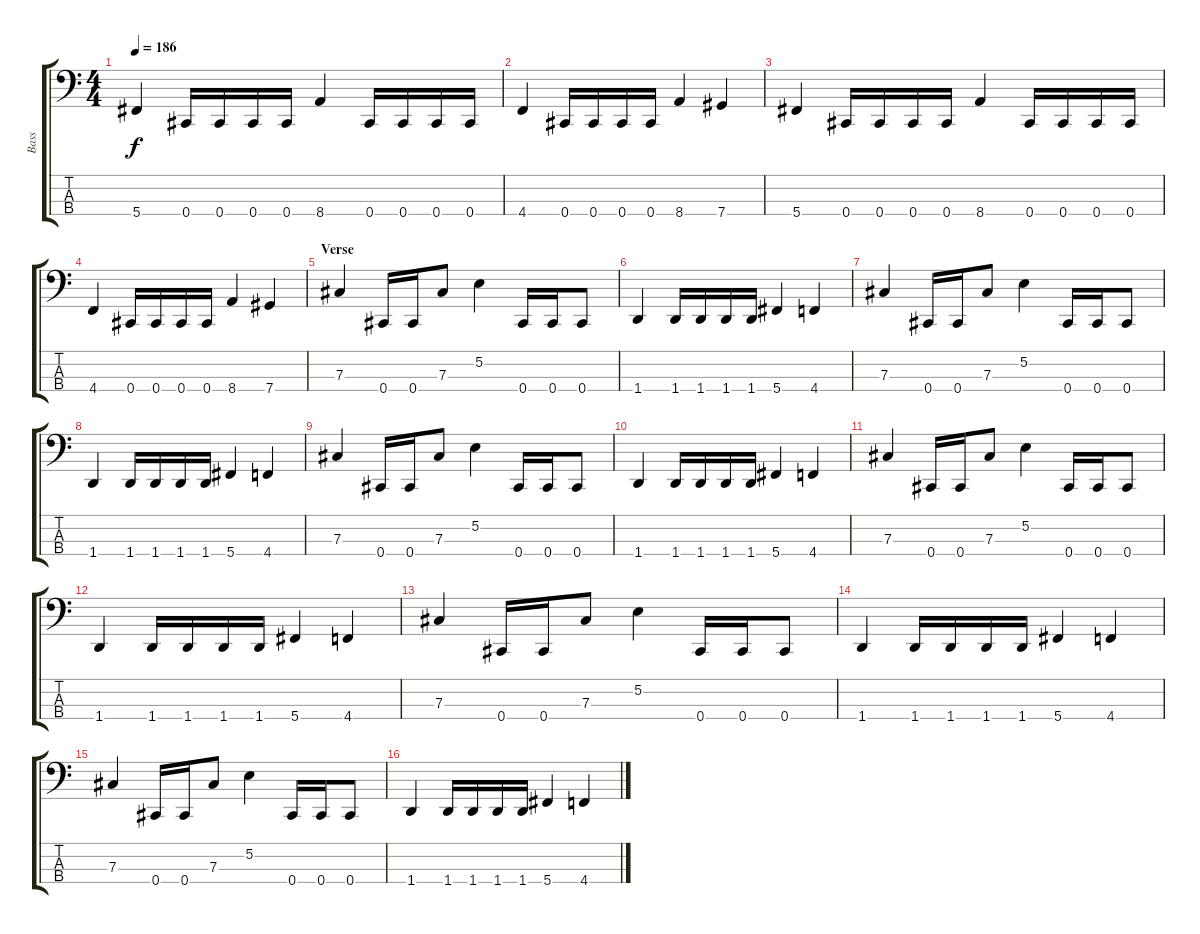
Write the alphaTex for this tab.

\track ("Bass" "Bass") {instrument electricbasspick}
\staff {score tabs}
\tuning (E2 B1 Gb1 Db1) {hide}
\ts (4 4)
\tempo 186
\clef f4
\ks c
5.4.4{dy f} 0.4.16 0.4.16 0.4.16 0.4.16 8.4.4 0.4.16 0.4.16 0.4.16 0.4.16 |
4.4.4 0.4.16 0.4.16 0.4.16 0.4.16 8.4.4 7.4.4 |
5.4.4 0.4.16 0.4.16 0.4.16 0.4.16 8.4.4 0.4.16 0.4.16 0.4.16 0.4.16 |
4.4.4 0.4.16 0.4.16 0.4.16 0.4.16 8.4.4 7.4.4 |
\section ("" "Verse")
7.3.4 0.4.16 0.4.16 7.3.8 5.2.4 0.4.16 0.4.16 0.4.8 |
1.4.4 1.4.16 1.4.16 1.4.16 1.4.16 5.4.4 4.4.4 |
7.3.4 0.4.16 0.4.16 7.3.8 5.2.4 0.4.16 0.4.16 0.4.8 |
1.4.4 1.4.16 1.4.16 1.4.16 1.4.16 5.4.4 4.4.4 |
7.3.4 0.4.16 0.4.16 7.3.8 5.2.4 0.4.16 0.4.16 0.4.8 |
1.4.4 1.4.16 1.4.16 1.4.16 1.4.16 5.4.4 4.4.4 |
7.3.4 0.4.16 0.4.16 7.3.8 5.2.4 0.4.16 0.4.16 0.4.8 |
1.4.4 1.4.16 1.4.16 1.4.16 1.4.16 5.4.4 4.4.4 |
7.3.4 0.4.16 0.4.16 7.3.8 5.2.4 0.4.16 0.4.16 0.4.8 |
1.4.4 1.4.16 1.4.16 1.4.16 1.4.16 5.4.4 4.4.4 |
7.3.4 0.4.16 0.4.16 7.3.8 5.2.4 0.4.16 0.4.16 0.4.8 |
1.4.4 1.4.16 1.4.16 1.4.16 1.4.16 5.4.4 4.4.4
